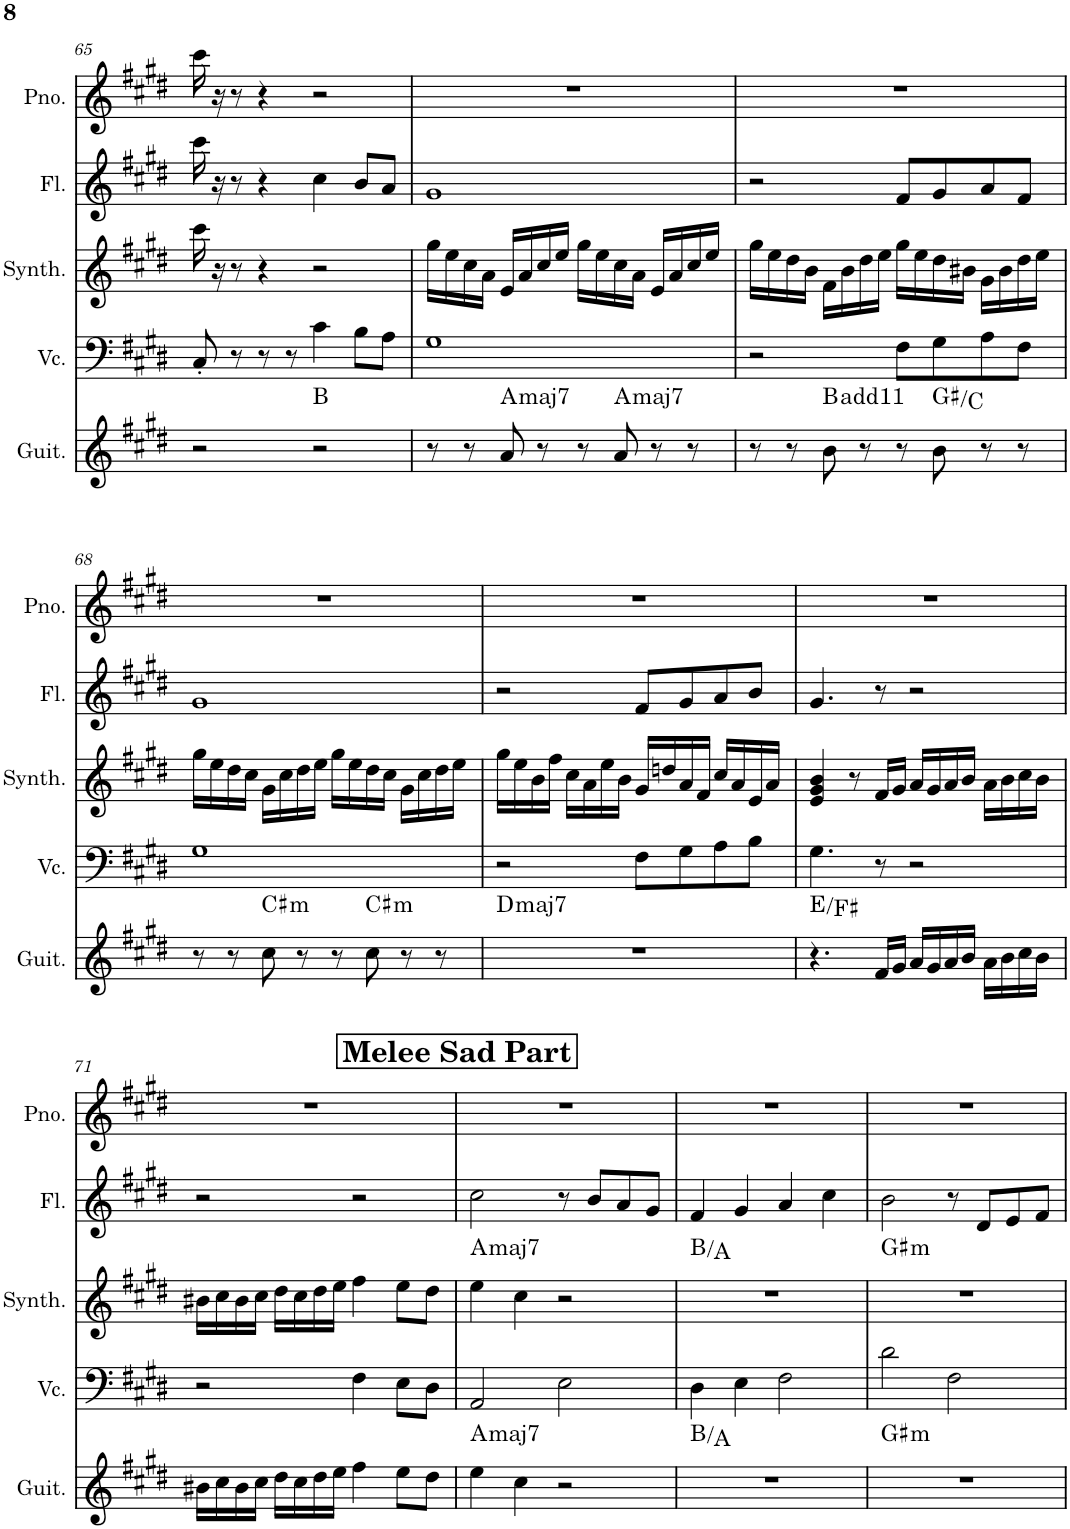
**kern	**harte	**kern	**kern	**harte	**kern	**kern
*part5	*part5	*part4	*part3	*part3	*part2	*part1
*staff5	*	*staff4	*staff3	*	*staff2	*staff1
*I"Classical Guitar	*	*I"Violoncello	*I"Sine Synthesizer	*	*I"Flute	*I"Piano
*I'Guit.	*	*I'Vc.	*I'Synth.	*	*I'Fl.	*I'Pno.
!!LO:PB:g=z
*clefG2	*	*clefF4	*clefG2	*	*clefG2	*clefG2
*k[f#c#g#d#]	*	*k[f#c#g#d#]	*k[f#c#g#d#]	*	*k[f#c#g#d#]	*k[f#c#g#d#]
*M4/4	*	*M4/4	*M4/4	*	*M4/4	*M4/4
=65	=65	=65	=65	=65	=65	=65
2r	.	8C#'/	16ccc#\	.	16ccc#\	16ccc#\
.	.	.	16r	.	16r	16r
.	.	8r	8r	.	8r	8r
.	.	8r	4r	.	4r	4r
.	.	8r	.	.	.	.
2r	B:maj	4c#\	2r	.	4cc#\	2r
.	.	8B\L	.	.	8b/L	.
.	.	8A\J	.	.	8a/J	.
=66	=66	=66	=66	=66	=66	=66
8r	.	1G#	16gg#\LL	.	1g#	1r
.	.	.	16ee\	.	.	.
8r	.	.	16cc#\	.	.	.
.	.	.	16a\JJ	.	.	.
!	!LO:H:kt=maj7	!	!	!	!	!
8a/	A:maj7	.	16e/LL	.	.	.
.	.	.	16a/	.	.	.
8r	.	.	16cc#/	.	.	.
.	.	.	16ee/JJ	.	.	.
8r	.	.	16gg#\LL	.	.	.
.	.	.	16ee\	.	.	.
!	!LO:H:kt=maj7	!	!	!	!	!
8a/	A:maj7	.	16cc#\	.	.	.
.	.	.	16a\JJ	.	.	.
8r	.	.	16e/LL	.	.	.
.	.	.	16a/	.	.	.
8r	.	.	16cc#/	.	.	.
.	.	.	16ee/JJ	.	.	.
=67	=67	=67	=67	=67	=67	=67
8r	.	2r	16gg#\LL	.	2r	1r
.	.	.	16ee\	.	.	.
8r	.	.	16dd#\	.	.	.
.	.	.	16b\JJ	.	.	.
8b\	B:maj(11)	.	16f#\LL	.	.	.
.	.	.	16b\	.	.	.
8r	.	.	16dd#\	.	.	.
.	.	.	16ee\JJ	.	.	.
8r	.	8F#\L	16gg#\LL	.	8f#/L	.
.	.	.	16ee\	.	.	.
8b\	G#:maj/b4	8G#\	16dd#\	.	8g#/	.
.	.	.	16b#X\JJ	.	.	.
8r	.	8A\	16g#\LL	.	8a/	.
.	.	.	16b#\	.	.	.
8r	.	8F#\J	16dd#\	.	8f#/J	.
.	.	.	16ee\JJ	.	.	.
!!LO:LB:g=z
=68	=68	=68	=68	=68	=68	=68
8r	.	1G#	16gg#\LL	.	1g#	1r
.	.	.	16ee\	.	.	.
8r	.	.	16dd#\	.	.	.
.	.	.	16cc#\JJ	.	.	.
!	!LO:H:kt=m	!	!	!	!	!
8cc#\	C#:min	.	16g#\LL	.	.	.
.	.	.	16cc#\	.	.	.
8r	.	.	16dd#\	.	.	.
.	.	.	16ee\JJ	.	.	.
8r	.	.	16gg#\LL	.	.	.
.	.	.	16ee\	.	.	.
!	!LO:H:kt=m	!	!	!	!	!
8cc#\	C#:min	.	16dd#\	.	.	.
.	.	.	16cc#\JJ	.	.	.
8r	.	.	16g#\LL	.	.	.
.	.	.	16cc#\	.	.	.
8r	.	.	16dd#\	.	.	.
.	.	.	16ee\JJ	.	.	.
=69	=69	=69	=69	=69	=69	=69
!	!LO:H:kt=maj7	!	!	!	!	!
1r	D:maj7	2r	16gg#\LL	.	2r	1r
.	.	.	16ee\	.	.	.
.	.	.	16b\	.	.	.
.	.	.	16ff#\JJ	.	.	.
.	.	.	16cc#\LL	.	.	.
.	.	.	16a\	.	.	.
.	.	.	16ee\	.	.	.
.	.	.	16b\JJ	.	.	.
.	.	8F#\L	16g#/LL	.	8f#/L	.
.	.	.	16ddn/	.	.	.
.	.	8G#\	16a/	.	8g#/	.
.	.	.	16f#/JJ	.	.	.
.	.	8A\	16cc#/LL	.	8a/	.
.	.	.	16a/	.	.	.
.	.	8B\J	16e/	.	8b/J	.
.	.	.	16a/JJ	.	.	.
=70	=70	=70	=70	=70	=70	=70
4.r	E:maj/2	4.G#\	4e/ 4g#/ 4b/	.	4.g#/	1r
.	.	.	8r	.	.	.
16f#/LL	.	8r	16f#/LL	.	8r	.
16g#/JJ	.	.	16g#/JJ	.	.	.
16a/LL	.	2r	16a/LL	.	2r	.
16g#/	.	.	16g#/	.	.	.
16a/	.	.	16a/	.	.	.
16b/JJ	.	.	16b/JJ	.	.	.
16a\LL	.	.	16a\LL	.	.	.
16b\	.	.	16b\	.	.	.
16cc#\	.	.	16cc#\	.	.	.
16b\JJ	.	.	16b\JJ	.	.	.
!!LO:LB:g=z
=71	=71	=71	=71	=71	=71	=71
16b#X\LL	.	2r	16b#X\LL	.	2r	1r
16cc#\	.	.	16cc#\	.	.	.
16b#\	.	.	16b#\	.	.	.
16cc#\JJ	.	.	16cc#\JJ	.	.	.
16dd#\LL	.	.	16dd#\LL	.	.	.
16cc#\	.	.	16cc#\	.	.	.
16dd#\	.	.	16dd#\	.	.	.
16ee\JJ	.	.	16ee\JJ	.	.	.
4ff#\	.	4F#\	4ff#\	.	2r	.
8ee\L	.	8E\L	8ee\L	.	.	.
8dd#\J	.	8D#\J	8dd#\J	.	.	.
!!LO:REH:place=s1:a:B:cj:fs=14:t=Melee Sad Part
=72	=72	=72	=72	=72	=72	=72
!	!LO:H:kt=maj7	!	!	!LO:H:kt=maj7	!	!
4ee\	A:maj7	2AA/	4ee\	A:maj7	2cc#\	1r
4cc#\	.	.	4cc#\	.	.	.
2r	.	2E\	2r	.	8r	.
.	.	.	.	.	8b/L	.
.	.	.	.	.	8a/	.
.	.	.	.	.	8g#/J	.
=73	=73	=73	=73	=73	=73	=73
1r	B:maj/b7	4D#\	1r	B:maj/b7	4f#/	1r
.	.	4E\	.	.	4g#/	.
.	.	2F#\	.	.	4a/	.
.	.	.	.	.	4cc#\	.
=74	=74	=74	=74	=74	=74	=74
!	!LO:H:kt=m	!	!	!LO:H:kt=m	!	!
1r	G#:min	2d#\	1r	G#:min	2b\	1r
.	.	2F#\	.	.	8r	.
.	.	.	.	.	8d#/L	.
.	.	.	.	.	8e/	.
.	.	.	.	.	8f#/J	.
=	=	=	=	=	=	=
*-	*-	*-	*-	*-	*-	*-
